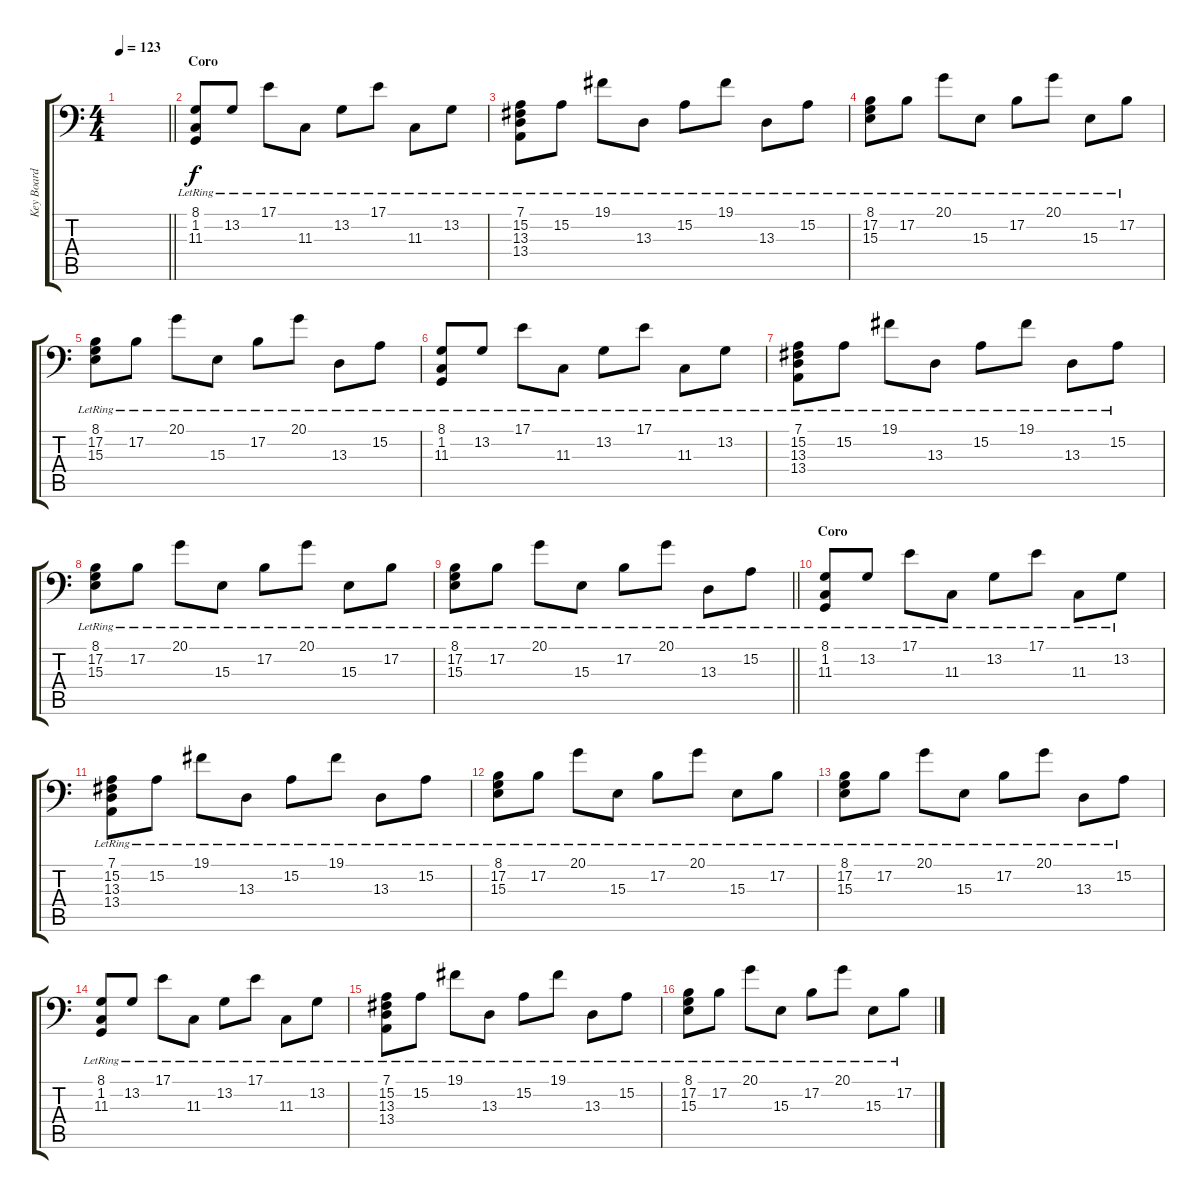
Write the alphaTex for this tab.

\track ("Key Board" "Key Board") {instrument acousticgrandpiano}
\staff {score tabs}
\tuning (B2 Gb2 Db2 Ab1 Eb1 Bb0) {hide}
\ts (4 4)
\tempo 123
\clef f4
\barLineRight lightlight
\ks aminor
|
\section ("" "Coro")
(8.1{lr} 1.2{lr} 11.3{lr}).8 13.2{lr}.8 17.1{lr}.8 11.3{lr}.8 13.2{lr}.8 17.1{lr}.8 11.3{lr}.8 13.2{lr}.8 |
(7.1{lr} 15.2{lr} 13.3{lr} 13.4{lr}).8 15.2{lr}.8 19.1{lr}.8 13.3{lr}.8 15.2{lr}.8 19.1{lr}.8 13.3{lr}.8 15.2{lr}.8 |
(8.1{lr} 17.2{lr} 15.3{lr}).8 17.2{lr}.8 20.1{lr}.8 15.3{lr}.8 17.2{lr}.8 20.1{lr}.8 15.3{lr}.8 17.2{lr}.8 |
(8.1{lr} 17.2{lr} 15.3{lr}).8 17.2{lr}.8 20.1{lr}.8 15.3{lr}.8 17.2{lr}.8 20.1{lr}.8 13.3{lr}.8 15.2{lr}.8 |
(8.1{lr} 1.2{lr} 11.3{lr}).8 13.2{lr}.8 17.1{lr}.8 11.3{lr}.8 13.2{lr}.8 17.1{lr}.8 11.3{lr}.8 13.2{lr}.8 |
(7.1{lr} 15.2{lr} 13.3{lr} 13.4{lr}).8 15.2{lr}.8 19.1{lr}.8 13.3{lr}.8 15.2{lr}.8 19.1{lr}.8 13.3{lr}.8 15.2{lr}.8 |
(8.1{lr} 17.2{lr} 15.3{lr}).8 17.2{lr}.8 20.1{lr}.8 15.3{lr}.8 17.2{lr}.8 20.1{lr}.8 15.3{lr}.8 17.2{lr}.8 |
\barLineRight lightlight
(8.1{lr} 17.2{lr} 15.3{lr}).8 17.2{lr}.8 20.1{lr}.8 15.3{lr}.8 17.2{lr}.8 20.1{lr}.8 13.3{lr}.8 15.2{lr}.8 |
\section ("" "Coro")
(8.1{lr} 1.2{lr} 11.3{lr}).8 13.2{lr}.8 17.1{lr}.8 11.3{lr}.8 13.2{lr}.8 17.1{lr}.8 11.3{lr}.8 13.2{lr}.8 |
(7.1{lr} 15.2{lr} 13.3{lr} 13.4{lr}).8 15.2{lr}.8 19.1{lr}.8 13.3{lr}.8 15.2{lr}.8 19.1{lr}.8 13.3{lr}.8 15.2{lr}.8 |
(8.1{lr} 17.2{lr} 15.3{lr}).8 17.2{lr}.8 20.1{lr}.8 15.3{lr}.8 17.2{lr}.8 20.1{lr}.8 15.3{lr}.8 17.2{lr}.8 |
(8.1{lr} 17.2{lr} 15.3{lr}).8 17.2{lr}.8 20.1{lr}.8 15.3{lr}.8 17.2{lr}.8 20.1{lr}.8 13.3{lr}.8 15.2{lr}.8 |
(8.1{lr} 1.2{lr} 11.3{lr}).8 13.2{lr}.8 17.1{lr}.8 11.3{lr}.8 13.2{lr}.8 17.1{lr}.8 11.3{lr}.8 13.2{lr}.8 |
(7.1{lr} 15.2{lr} 13.3{lr} 13.4{lr}).8 15.2{lr}.8 19.1{lr}.8 13.3{lr}.8 15.2{lr}.8 19.1{lr}.8 13.3{lr}.8 15.2{lr}.8 |
(8.1{lr} 17.2{lr} 15.3{lr}).8 17.2{lr}.8 20.1{lr}.8 15.3{lr}.8 17.2{lr}.8 20.1{lr}.8 15.3{lr}.8 17.2{lr}.8
